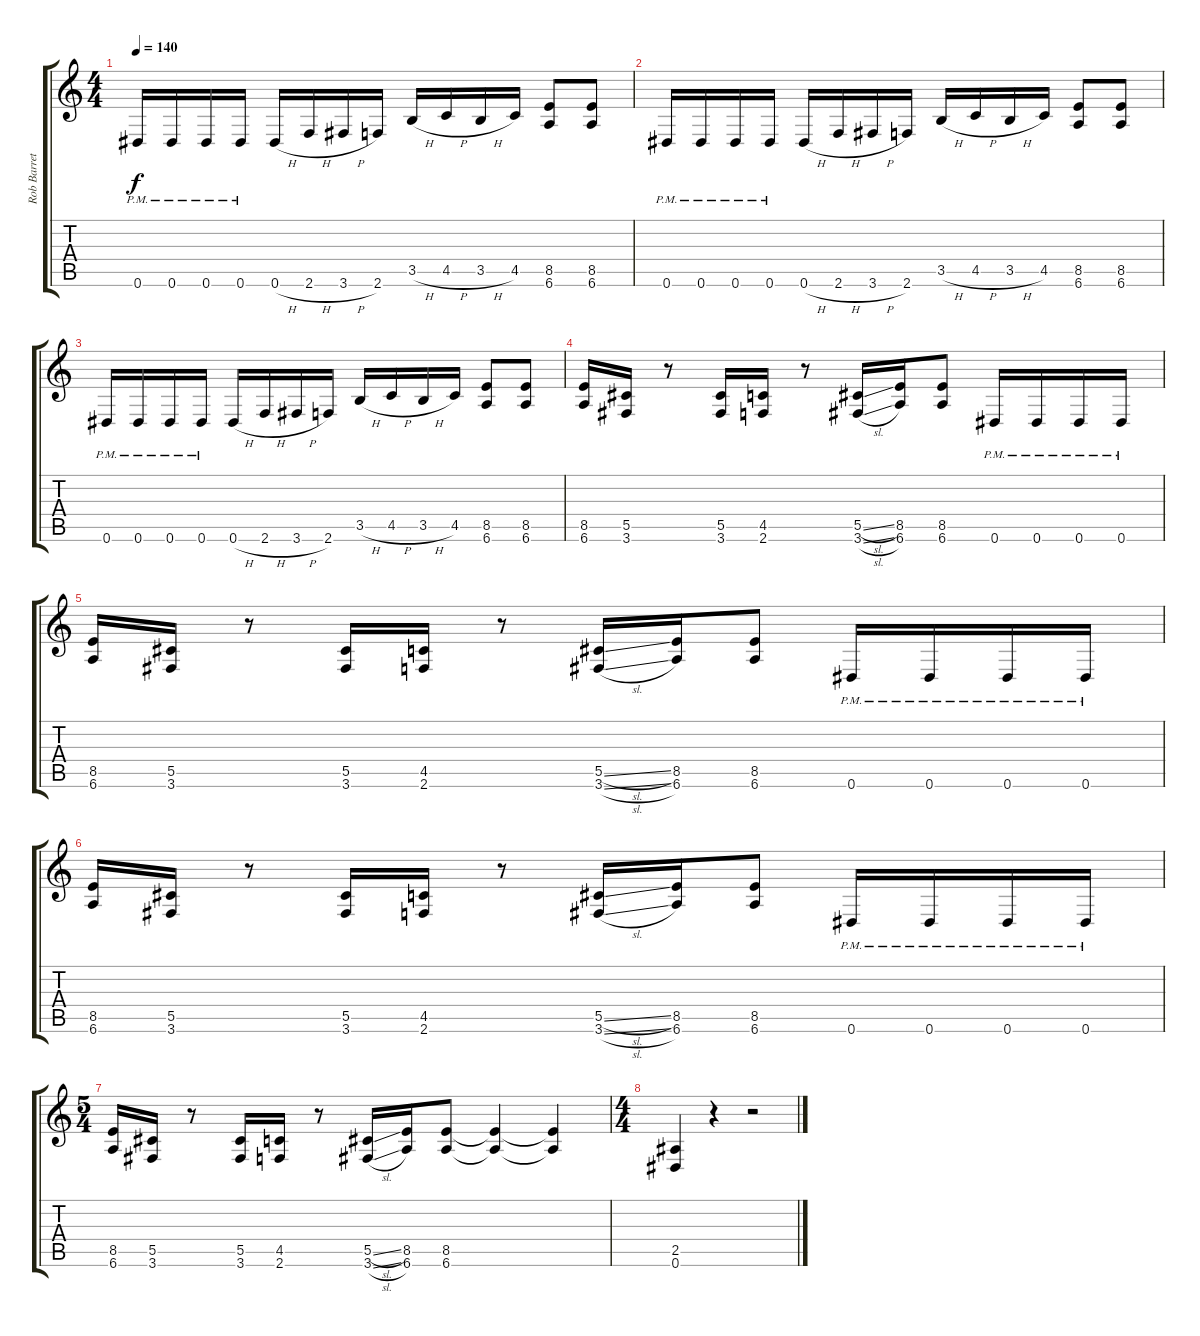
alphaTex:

\track ("Rob Barrett" "Rob Barret") {instrument distortionguitar}
\staff {score tabs}
\tuning (Eb4 Bb3 Gb3 Db3 Ab2 Eb2) {hide}
\ts (4 4)
\tempo 140
\clef g2
\ks c
0.6{pm}.16{dy f} 0.6{pm}.16 0.6{pm}.16 0.6{pm}.16 0.6{h}.16 2.6{h}.16 3.6{h}.16 2.6.16 3.5{h}.16 4.5{h}.16 3.5{h}.16 4.5.16 (8.5 6.6).8 (8.5 6.6).8 |
0.6{pm}.16 0.6{pm}.16 0.6{pm}.16 0.6{pm}.16 0.6{h}.16 2.6{h}.16 3.6{h}.16 2.6.16 3.5{h}.16 4.5{h}.16 3.5{h}.16 4.5.16 (8.5 6.6).8 (8.5 6.6).8 |
0.6{pm}.16 0.6{pm}.16 0.6{pm}.16 0.6{pm}.16 0.6{h}.16 2.6{h}.16 3.6{h}.16 2.6.16 3.5{h}.16 4.5{h}.16 3.5{h}.16 4.5.16 (8.5 6.6).8 (8.5 6.6).8 |
(8.5 6.6).16 (5.5 3.6).16 r.8 (5.5 3.6).16 (4.5 2.6).16 r.8 (5.5{sl} 3.6{sl}).16 (8.5 6.6).16 (8.5 6.6).8 0.6{pm}.16 0.6{pm}.16 0.6{pm}.16 0.6{pm}.16 |
(8.5 6.6).16 (5.5 3.6).16 r.8 (5.5 3.6).16 (4.5 2.6).16 r.8 (5.5{sl} 3.6{sl}).16 (8.5 6.6).16 (8.5 6.6).8 0.6{pm}.16 0.6{pm}.16 0.6{pm}.16 0.6{pm}.16 |
(8.5 6.6).16 (5.5 3.6).16 r.8 (5.5 3.6).16 (4.5 2.6).16 r.8 (5.5{sl} 3.6{sl}).16 (8.5 6.6).16 (8.5 6.6).8 0.6{pm}.16 0.6{pm}.16 0.6{pm}.16 0.6{pm}.16 |
\ts (5 4)
(8.5 6.6).16 (5.5 3.6).16 r.8 (5.5 3.6).16 (4.5 2.6).16 r.8 (5.5{sl} 3.6{sl}).16 (8.5 6.6).16 (8.5 6.6).8 (8.5{t} 6.6{t}).4 (8.5{t} 6.6{t}).4 |
\ts (4 4)
(2.5 0.6).4 r.4 r.2
